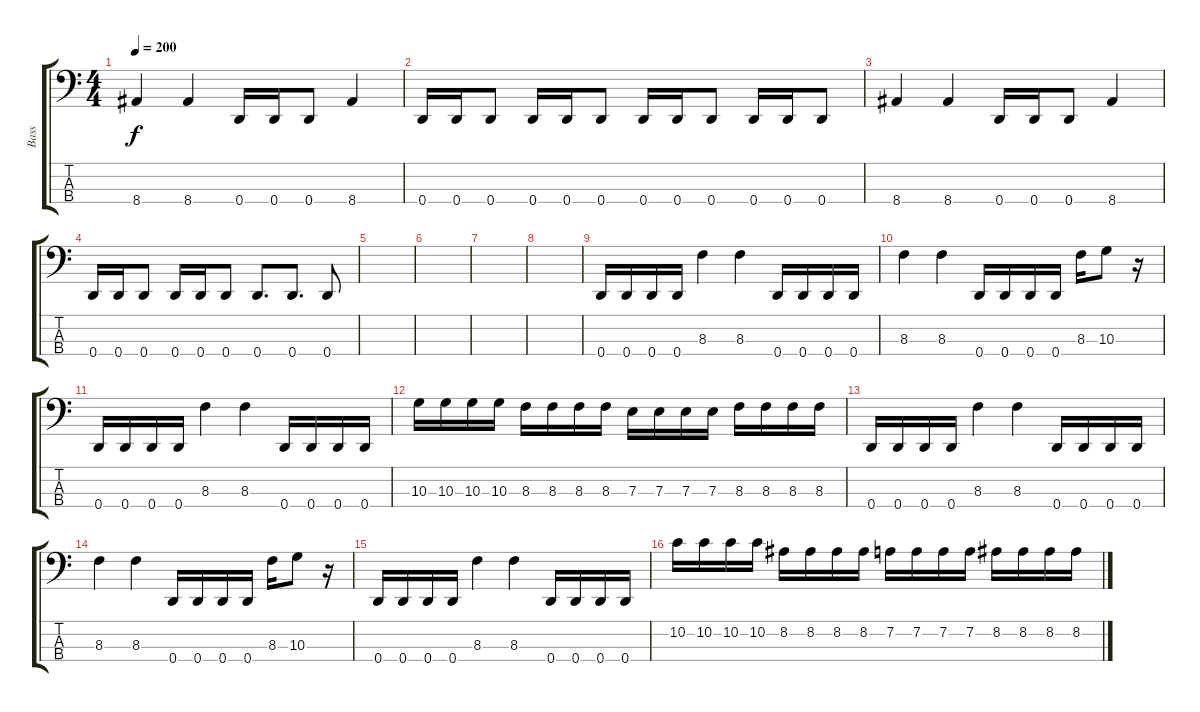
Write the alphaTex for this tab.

\track ("Bass" "Bass") {instrument electricbasspick}
\staff {score tabs}
\tuning (G2 D2 A1 D1) {hide}
\ts (4 4)
\tempo 200
\clef f4
\ks c
8.4.4{dy f} 8.4.4 0.4.16 0.4.16 0.4.8 8.4.4 |
0.4.16 0.4.16 0.4.8 0.4.16 0.4.16 0.4.8 0.4.16 0.4.16 0.4.8 0.4.16 0.4.16 0.4.8 |
8.4.4 8.4.4 0.4.16 0.4.16 0.4.8 8.4.4 |
0.4.16 0.4.16 0.4.8 0.4.16 0.4.16 0.4.8 0.4.8{d} 0.4.8{d} 0.4.8 |
|
|
|
|
0.4.16 0.4.16 0.4.16 0.4.16 8.3.4 8.3.4 0.4.16 0.4.16 0.4.16 0.4.16 |
8.3.4 8.3.4 0.4.16 0.4.16 0.4.16 0.4.16 8.3.16 10.3.8 r.16 |
0.4.16 0.4.16 0.4.16 0.4.16 8.3.4 8.3.4 0.4.16 0.4.16 0.4.16 0.4.16 |
10.3.16 10.3.16 10.3.16 10.3.16 8.3.16 8.3.16 8.3.16 8.3.16 7.3.16 7.3.16 7.3.16 7.3.16 8.3.16 8.3.16 8.3.16 8.3.16 |
0.4.16 0.4.16 0.4.16 0.4.16 8.3.4 8.3.4 0.4.16 0.4.16 0.4.16 0.4.16 |
8.3.4 8.3.4 0.4.16 0.4.16 0.4.16 0.4.16 8.3.16 10.3.8 r.16 |
0.4.16 0.4.16 0.4.16 0.4.16 8.3.4 8.3.4 0.4.16 0.4.16 0.4.16 0.4.16 |
10.2.16 10.2.16 10.2.16 10.2.16 8.2.16 8.2.16 8.2.16 8.2.16 7.2.16 7.2.16 7.2.16 7.2.16 8.2.16 8.2.16 8.2.16 8.2.16
